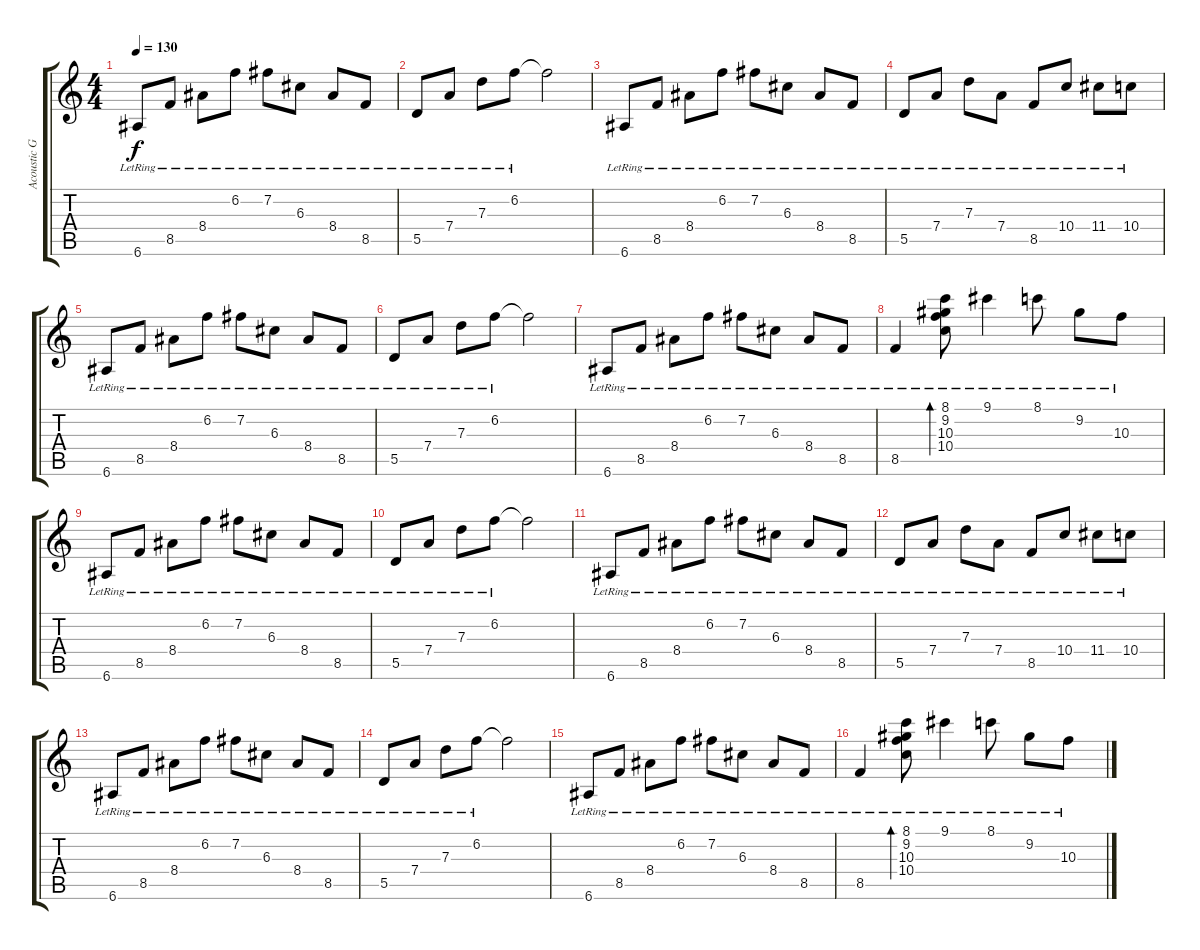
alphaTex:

\track ("Acoustic Guitar I" "Acoustic G") {instrument acousticguitarnylon}
\staff {score tabs}
\tuning (E4 B3 G3 D3 A2 E2) {hide}
\ts (4 4)
\tempo 130
\clef g2
\ks c
6.6{lr}.8{dy f volume 8} 8.5{lr}.8 8.4{lr}.8 6.2{lr}.8 7.2{lr}.8 6.3{lr}.8 8.4{lr}.8 8.5{lr}.8 |
5.5{lr}.8 7.4{lr}.8 7.3{lr}.8 6.2{lr}.8 6.2{t}.2 |
6.6{lr}.8 8.5{lr}.8 8.4{lr}.8 6.2{lr}.8 7.2{lr}.8 6.3{lr}.8 8.4{lr}.8 8.5{lr}.8 |
5.5{lr}.8 7.4{lr}.8 7.3{lr}.8 7.4{lr}.8 8.5{lr}.8 10.4{lr}.8 11.4{lr}.8 10.4{lr}.8 |
6.6{lr}.8 8.5{lr}.8 8.4{lr}.8 6.2{lr}.8 7.2{lr}.8 6.3{lr}.8 8.4{lr}.8 8.5{lr}.8 |
5.5{lr}.8 7.4{lr}.8 7.3{lr}.8 6.2{lr}.8 6.2{t}.2 |
6.6{lr}.8 8.5{lr}.8 8.4{lr}.8 6.2{lr}.8 7.2{lr}.8 6.3{lr}.8 8.4{lr}.8 8.5{lr}.8 |
8.5{lr}.4 (8.1{lr} 9.2{lr} 10.3{lr} 10.4{lr}).8{bd 240} 9.1{lr}.4 8.1{lr}.8 9.2{lr}.8 10.3{lr}.8 |
6.6{lr}.8{volume 8} 8.5{lr}.8 8.4{lr}.8 6.2{lr}.8 7.2{lr}.8 6.3{lr}.8 8.4{lr}.8 8.5{lr}.8 |
5.5{lr}.8 7.4{lr}.8 7.3{lr}.8 6.2{lr}.8 6.2{t}.2 |
6.6{lr}.8 8.5{lr}.8 8.4{lr}.8 6.2{lr}.8 7.2{lr}.8 6.3{lr}.8 8.4{lr}.8 8.5{lr}.8 |
5.5{lr}.8 7.4{lr}.8 7.3{lr}.8 7.4{lr}.8 8.5{lr}.8 10.4{lr}.8 11.4{lr}.8 10.4{lr}.8 |
6.6{lr}.8 8.5{lr}.8 8.4{lr}.8 6.2{lr}.8 7.2{lr}.8 6.3{lr}.8 8.4{lr}.8 8.5{lr}.8 |
5.5{lr}.8 7.4{lr}.8 7.3{lr}.8 6.2{lr}.8 6.2{t}.2 |
6.6{lr}.8 8.5{lr}.8 8.4{lr}.8 6.2{lr}.8 7.2{lr}.8 6.3{lr}.8 8.4{lr}.8 8.5{lr}.8 |
8.5{lr}.4 (8.1{lr} 9.2{lr} 10.3{lr} 10.4{lr}).8{bd 240} 9.1{lr}.4 8.1{lr}.8 9.2{lr}.8 10.3{lr}.8
